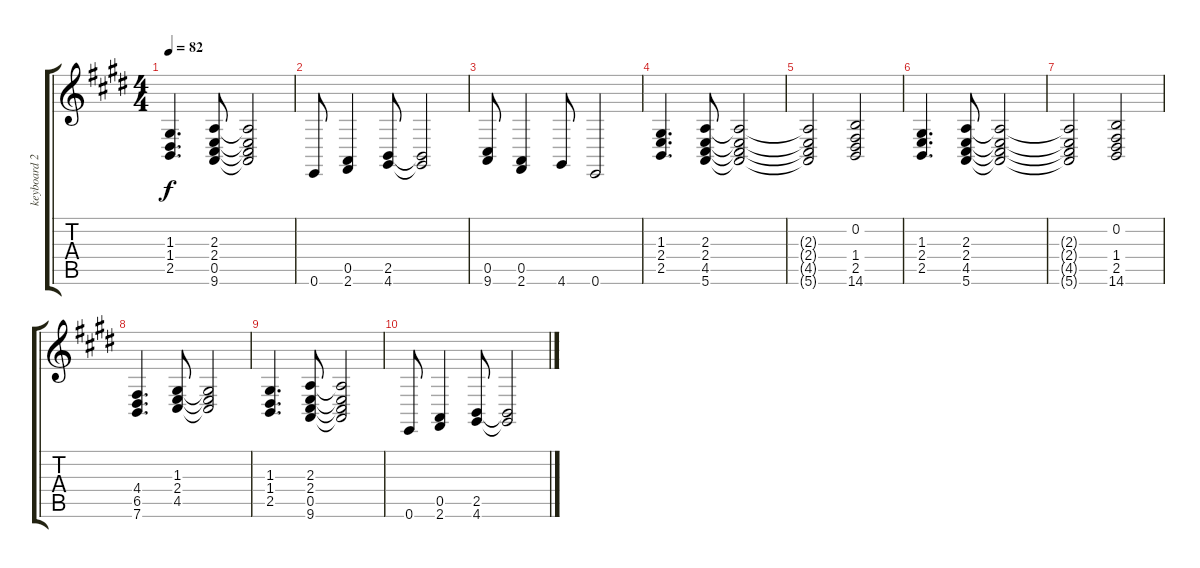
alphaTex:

\track ("keyboard 2 3" "keyboard 2") {instrument stringensemble2}
\staff {score tabs}
\tuning (E4 B3 G3 D3 A2 E2) {hide}
\ts (4 4)
\tempo 82
\clef g2
\ks e
(1.3 1.4 2.5).4{d dy f} (2.3 2.4 0.5 9.6).8 (2.3{t} 2.4{t} 0.5{t} 9.6{t}).2 |
0.6.8 (0.5 2.6).4 (2.5 4.6).8 (2.5{t} 4.6{t}).2 |
(0.5 9.6).8 (0.5 2.6).4 4.6.8 0.6.2 |
(1.3 2.4 2.5).4{d} (2.3 2.4 4.5 5.6).8 (2.3{t} 2.4{t} 4.5{t} 5.6{t}).2 |
(2.3{t} 2.4{t} 4.5{t} 5.6{t}).2 (0.2 1.4 2.5 14.6).2 |
(1.3 2.4 2.5).4{d} (2.3 2.4 4.5 5.6).8 (2.3{t} 2.4{t} 4.5{t} 5.6{t}).2 |
(2.3{t} 2.4{t} 4.5{t} 5.6{t}).2 (0.2 1.4 2.5 14.6).2 |
(4.4 6.5 7.6).4{d} (1.3 2.4 4.5).8 (1.3{t} 2.4{t} 4.5{t}).2 |
(1.3 1.4 2.5).4{d} (2.3 2.4 0.5 9.6).8 (2.3{t} 2.4{t} 0.5{t} 9.6{t}).2 |
0.6.8 (0.5 2.6).4 (2.5 4.6).8 (2.5{t} 4.6{t}).2
